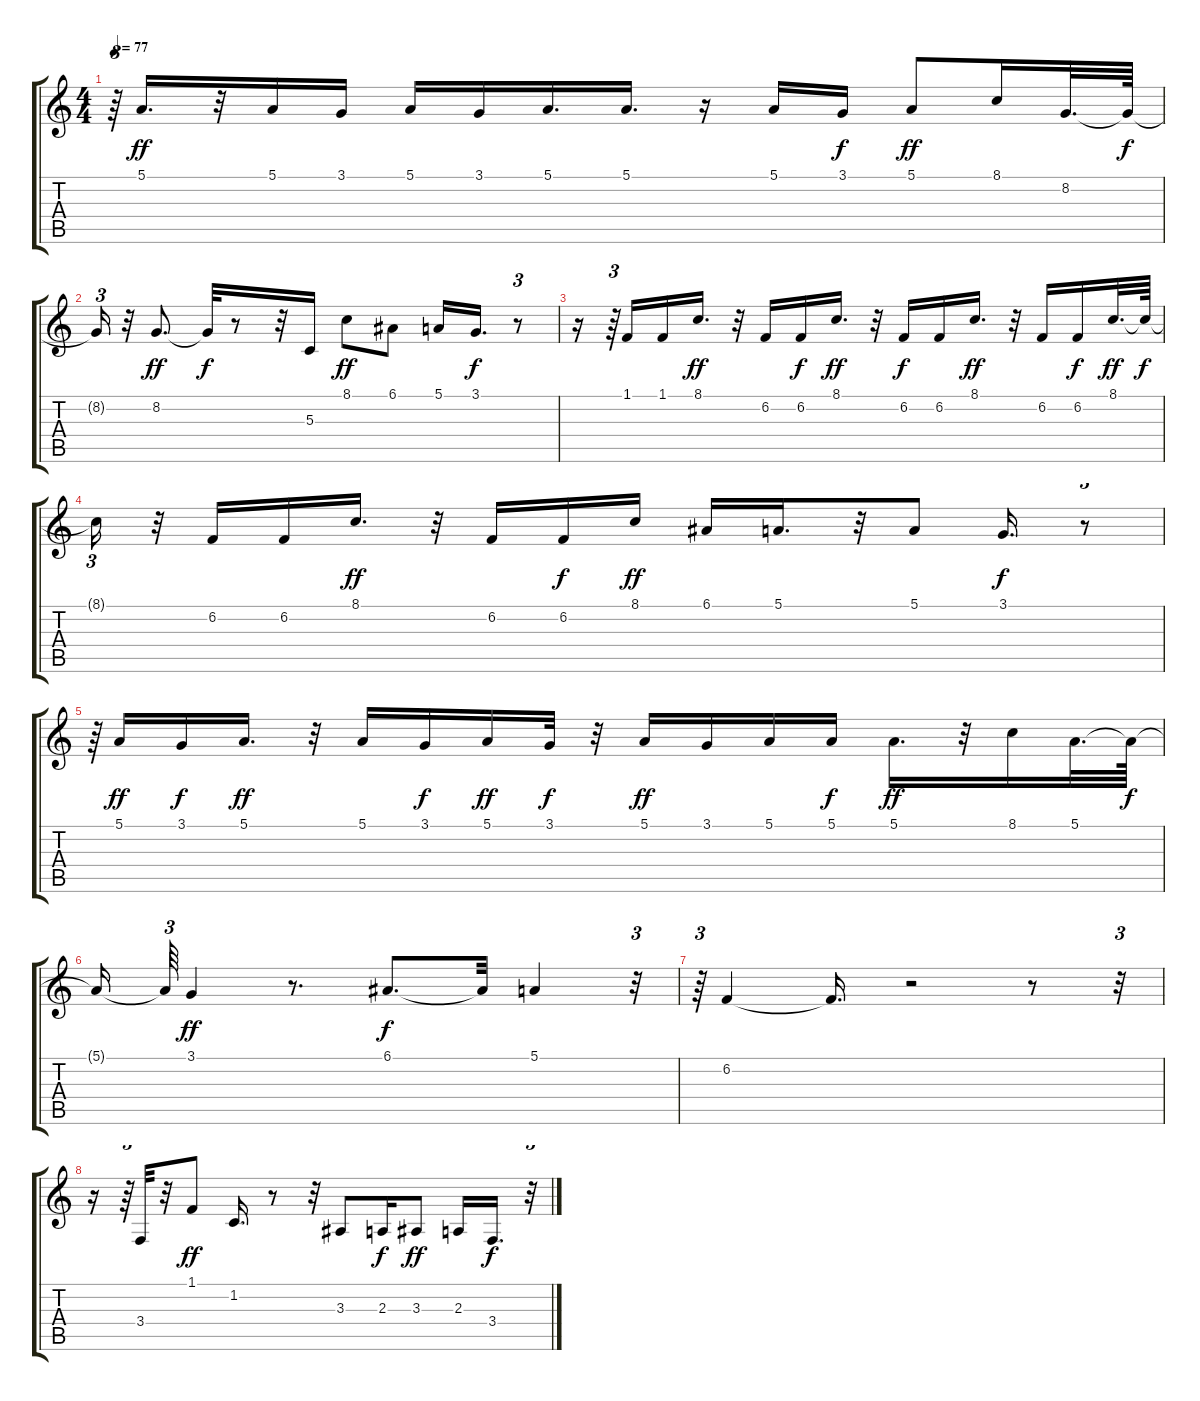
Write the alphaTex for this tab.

\track "" {instrument tenorsax}
\staff {score tabs}
\tuning (E4 B3 G3 D3 A2 E2) {hide}
\ts (4 4)
\tempo 77
\clef g2
\ks c
r.64{tu (3 2) dy f} 5.1.16{d dy ff} r.32 5.1.16 3.1.16 5.1.16 3.1.16 5.1.16{d} 5.1.16{d} r.16 5.1.16 3.1.16{dy f} 5.1.8{dy ff} 8.1.16 8.2.32{d} 8.2{t}.64{dy f} |
8.2{t}.16{tu (3 2)} r.32 8.2.8{d dy ff} 8.2{t}.32{dy f} r.8 r.32 5.3.16 8.1.8{dy ff} 6.1.8 5.1.16 3.1.16{d dy f} r.8{tu (3 2)} |
r.16 r.64{tu (3 2)} 1.1.16 1.1.16 8.1.16{d dy ff} r.32 6.2.16 6.2.16{dy f} 8.1.16{d dy ff} r.32 6.2.16{dy f} 6.2.16 8.1.16{d dy ff} r.32 6.2.16 6.2.16{dy f} 8.1.32{d dy ff} 8.1{t}.64{dy f} |
8.1{t}.16{tu (3 2)} r.32 6.2.16 6.2.16 8.1.16{d dy ff} r.32 6.2.16 6.2.16{dy f} 8.1.16{dy ff} 6.1.16 5.1.16{d} r.32 5.1.8 3.1.16{d dy f} r.8{tu (3 2)} |
r.64{tu (3 2)} 5.1.16{dy ff} 3.1.16{dy f} 5.1.16{d dy ff} r.32 5.1.16 3.1.16{dy f} 5.1.16{dy ff} 3.1.32{dy f} r.32 5.1.16{dy ff} 3.1.16 5.1.16 5.1.16{dy f} 5.1.16{d dy ff} r.32 8.1.16 5.1.32{d} 5.1{t}.64{dy f} |
5.1{t}.16 5.1{t}.64{tu (3 2)} 3.1.4{dy ff} r.8{d} 6.1.8{d dy f} 6.1{t}.32 5.1.4 r.32{tu (3 2)} |
r.64{tu (3 2)} 6.2.4 6.2{t}.16{d} r.2 r.8 r.32{tu (3 2)} |
r.16 r.64{tu (3 2)} 3.4.32 r.32 1.1.8{dy ff} 1.2.16{d} r.8 r.32 3.3.8 2.3.16{dy f} 3.3.8{dy ff} 2.3.16 3.4.16{d dy f} r.32{tu (3 2)}
